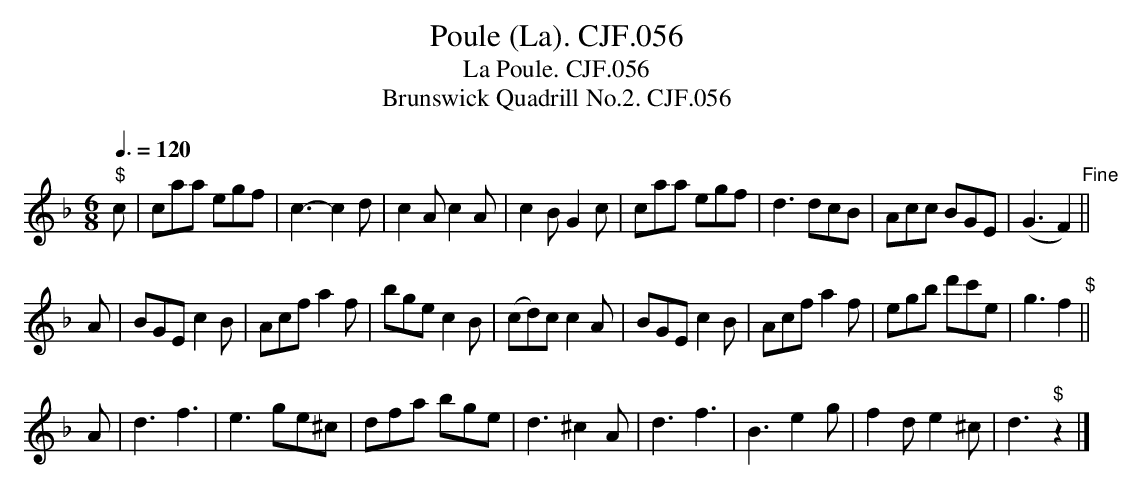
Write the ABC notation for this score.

X:1
T:Poule (La). CJF.056
T:La Poule. CJF.056
T:Brunswick Quadrill No.2. CJF.056
M:6/8
L:1/8
Q:3/8=120
K:F
"$"c|caa egf|c3-c2d|c2Ac2A|c2BG2c|\
caa egf|d3dcB|Acc BGE|(G3F2)" Fine"||
A|BGEc2B|Acfa2f|bgec2B|(cd)cc2A|\
BGEc2B|Acfa2f|egb d'c'e|g3f2"$"||
A|d3f3|e3ge^c|dfa bge|d3^c2A|\
d3f3|B3e2g|f2de2^c|d3"$"z2|]
